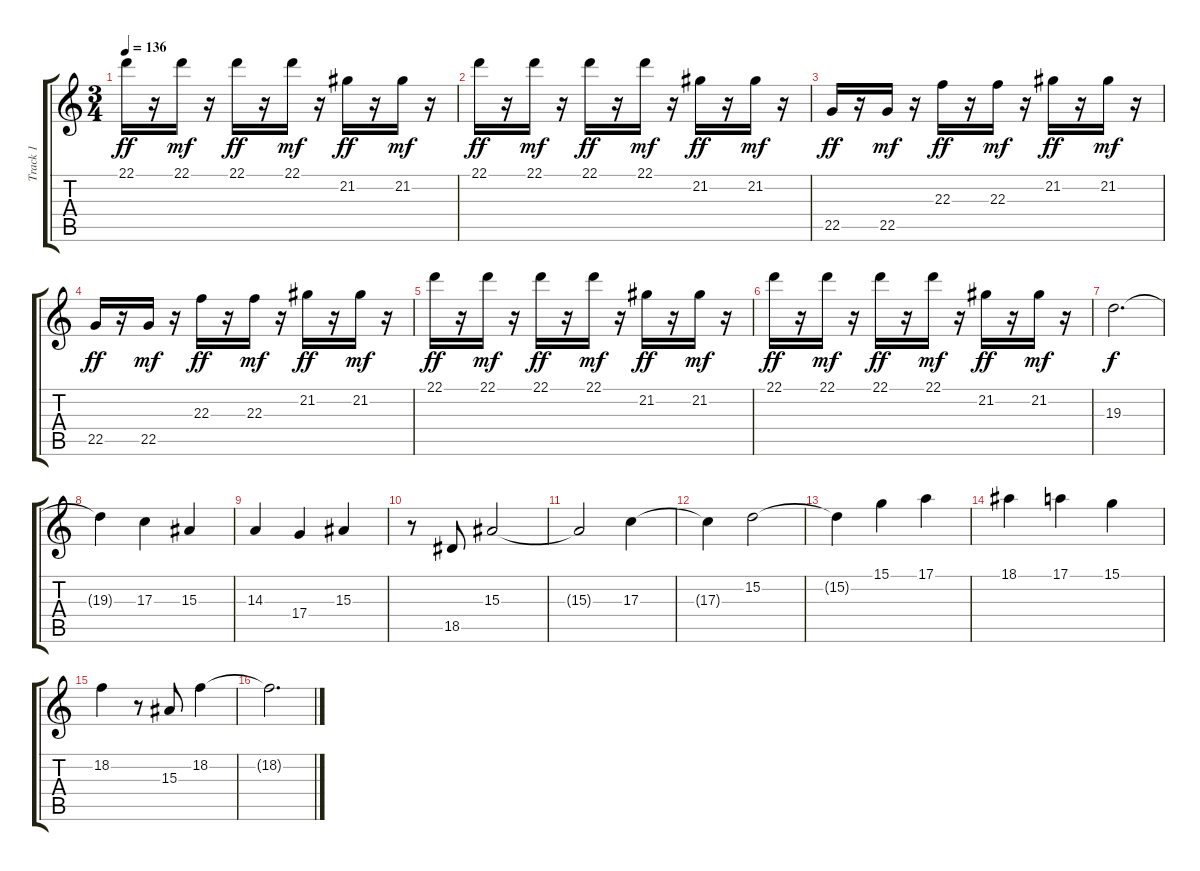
\track ("Track 1" "Track 1") {instrument stringensemble1}
\staff {score tabs}
\tuning (E4 B3 G3 D3 A2 E2) {hide}
\ts (3 4)
\tempo 136
\clef g2
\ks c
22.1.16{dy ff} r.16 22.1.16{dy mf} r.16 22.1.16{dy ff} r.16 22.1.16{dy mf} r.16 21.2.16{dy ff} r.16 21.2.16{dy mf} r.16 |
22.1.16{dy ff} r.16 22.1.16{dy mf} r.16 22.1.16{dy ff} r.16 22.1.16{dy mf} r.16 21.2.16{dy ff} r.16 21.2.16{dy mf} r.16 |
22.5.16{dy ff} r.16 22.5.16{dy mf} r.16 22.3.16{dy ff} r.16 22.3.16{dy mf} r.16 21.2.16{dy ff} r.16 21.2.16{dy mf} r.16 |
22.5.16{dy ff} r.16 22.5.16{dy mf} r.16 22.3.16{dy ff} r.16 22.3.16{dy mf} r.16 21.2.16{dy ff} r.16 21.2.16{dy mf} r.16 |
22.1.16{dy ff} r.16 22.1.16{dy mf} r.16 22.1.16{dy ff} r.16 22.1.16{dy mf} r.16 21.2.16{dy ff} r.16 21.2.16{dy mf} r.16 |
22.1.16{dy ff} r.16 22.1.16{dy mf} r.16 22.1.16{dy ff} r.16 22.1.16{dy mf} r.16 21.2.16{dy ff} r.16 21.2.16{dy mf} r.16 |
19.3.2{d dy f} |
19.3{t}.4 17.3.4 15.3.4 |
14.3.4 17.4.4 15.3.4 |
r.8 18.5.8 15.3.2 |
15.3{t}.2 17.3.4 |
17.3{t}.4 15.2.2 |
15.2{t}.4 15.1.4 17.1.4 |
18.1.4 17.1.4 15.1.4 |
18.2.4 r.8 15.3.8 18.2.4 |
18.2{t}.2{d}
